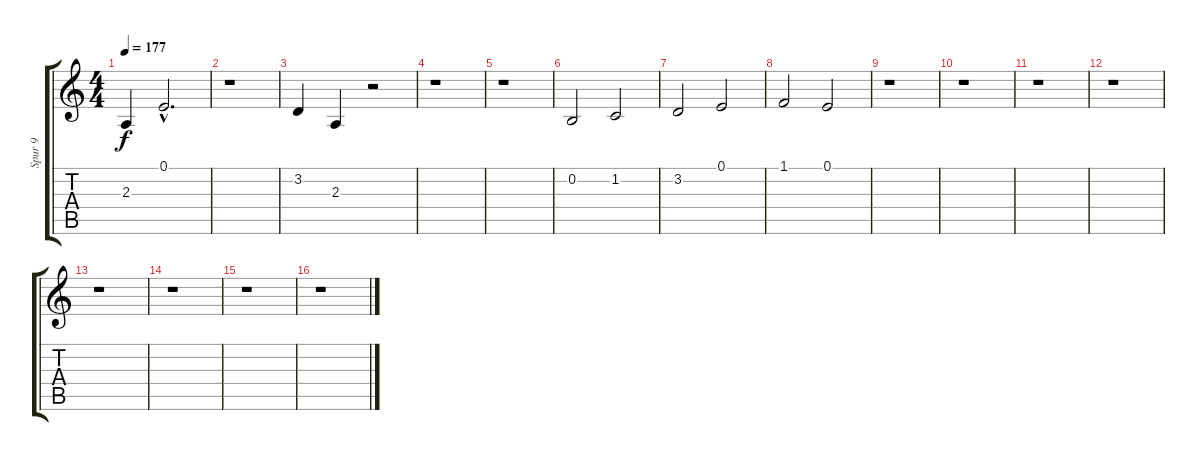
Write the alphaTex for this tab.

\track ("Spur 9" "Spur 9") {instrument honkytonkpiano}
\staff {score tabs}
\tuning (E4 B3 G3 D3 A2 E2) {hide}
\ts (4 4)
\tempo 177
\clef g2
\ks c
2.3.4{dy f} 0.1{hac}.2{d} |
r.1 |
3.2.4 2.3.4 r.2 |
r.1 |
r.1 |
0.2.2 1.2.2 |
3.2.2 0.1.2 |
1.1.2 0.1.2 |
r.1 |
r.1 |
r.1 |
r.1 |
r.1 |
r.1 |
r.1 |
r.1
